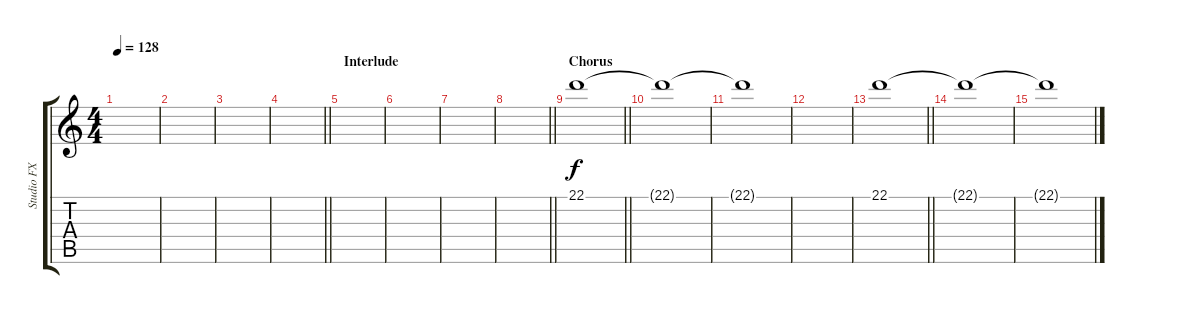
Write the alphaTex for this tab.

\track ("Studio FX" "Studio FX") {instrument stringensemble1}
\staff {score tabs}
\tuning (E4 B3 G3 D3 A2 D2) {hide}
\ts (4 4)
\tempo 128
\clef g2
\ks c
|
|
|
\barLineRight lightlight
|
\section ("" "Interlude")
|
|
|
\barLineRight lightlight
|
\section ("" "Chorus")
\barLineRight lightlight
22.1.1 |
22.1{t}.1 |
22.1{t}.1 |
|
\barLineRight lightlight
22.1.1 |
22.1{t}.1 |
22.1{t}.1
